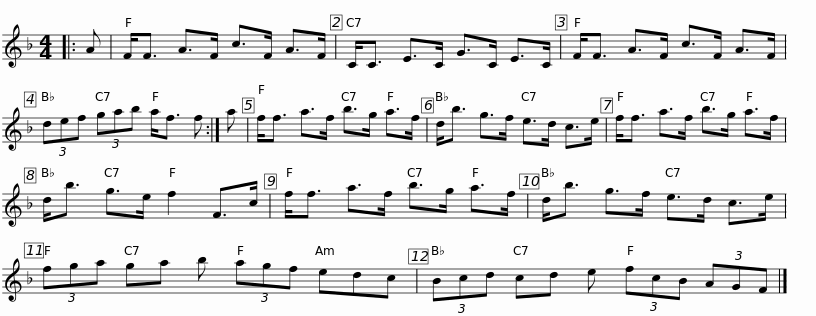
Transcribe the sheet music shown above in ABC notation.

X:1
L:1/8
M:4/4
I:linebreak $
K:F
V:1 treble
V:1
|: A | F<F A>F c>F A>F | C<C E>C G>C E>C | F<F A>F c>F A>F | (3def (3gab a<f f :|$ %5
 a | f<f a>f b>g a>f | d<b g>f e>d c>e | f<f a>f b>g a>f | d<b g>e f2 F>c |$ %10
 f<f a>f b>g a>f | d<b g>f e>d c>e | (3fga ga b (3agf edc | (3Bcd cd e (3fcB (3AGF |] %14
